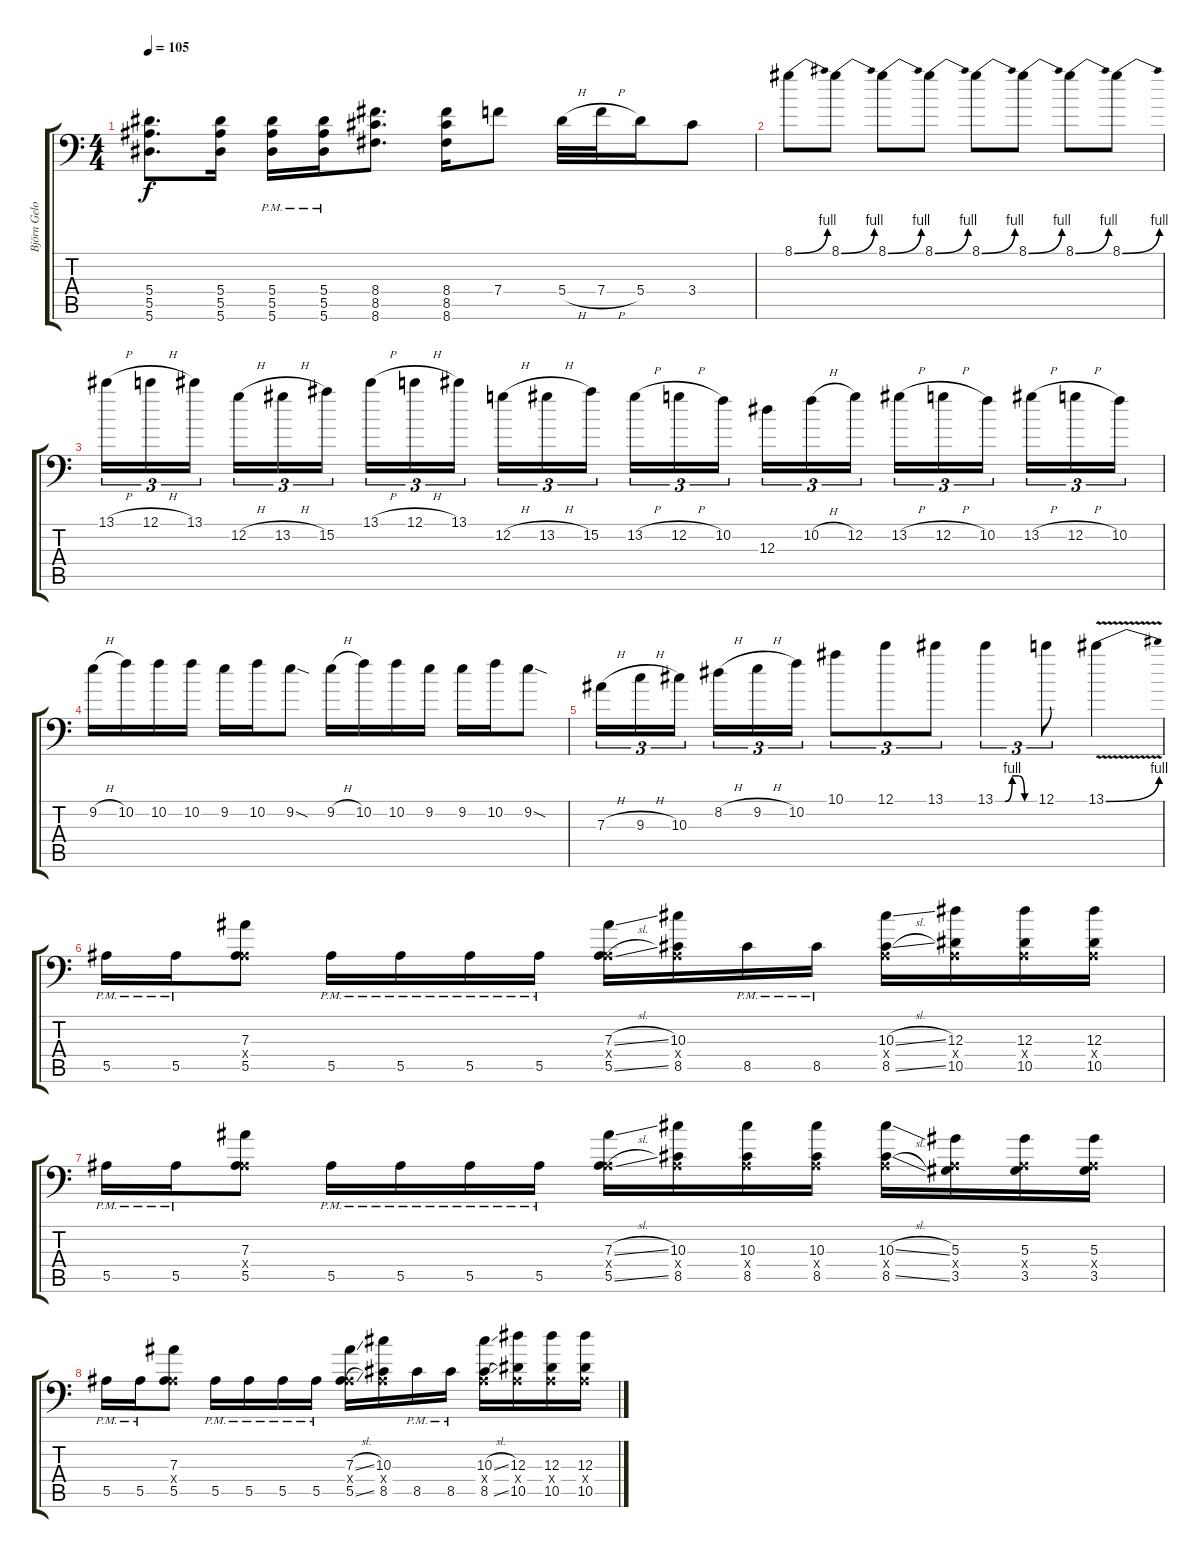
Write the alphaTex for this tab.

\track ("Björn Gelotte" "Björn Gelo") {instrument distortionguitar}
\staff {score tabs}
\tuning (C4 G3 Eb3 Bb2 F2 Bb1) {hide}
\ts (4 4)
\tempo 105
\clef f4
\ks c
(5.4 5.5 5.6).8{d dy f} (5.4 5.5 5.6).16 (5.4{pm} 5.5{pm} 5.6{pm}).16 (5.4{pm} 5.5{pm} 5.6{pm}).16 (8.4 8.5 8.6).8{d} (8.4 8.5 8.6).16 7.4.8 5.4{h}.32 7.4{h}.32 5.4.16 3.4.8 |
8.1{be (bend 0 0 60 4)}.8{balance 8} 8.1{be (bend 0 0 60 4)}.8 8.1{be (bend 0 0 60 4)}.8 8.1{be (bend 0 0 60 4)}.8 8.1{be (bend 0 0 60 4)}.8 8.1{be (bend 0 0 60 4)}.8 8.1{be (bend 0 0 60 4)}.8 8.1{be (bend 0 0 60 4)}.8 |
13.1{h}.16{tu (3 2)} 12.1{h}.16{tu (3 2)} 13.1.16{tu (3 2) beam splitsecondary} 12.2{h}.16{tu (3 2)} 13.2{h}.16{tu (3 2)} 15.2.16{tu (3 2)} 13.1{h}.16{tu (3 2)} 12.1{h}.16{tu (3 2)} 13.1.16{tu (3 2) beam splitsecondary} 12.2{h}.16{tu (3 2)} 13.2{h}.16{tu (3 2)} 15.2.16{tu (3 2)} 13.2{h}.16{tu (3 2)} 12.2{h}.16{tu (3 2)} 10.2.16{tu (3 2) beam splitsecondary} 12.3.16{tu (3 2)} 10.2{h}.16{tu (3 2)} 12.2.16{tu (3 2)} 13.2{h}.16{tu (3 2)} 12.2{h}.16{tu (3 2)} 10.2.16{tu (3 2) beam splitsecondary} 13.2{h}.16{tu (3 2)} 12.2{h}.16{tu (3 2)} 10.2.16{tu (3 2)} |
9.2{h}.16 10.2.16 10.2.16 10.2.16 9.2.16 10.2.16 9.2{sod}.8 9.2{h}.16 10.2.16 10.2.16 9.2.16 9.2.16 10.2.16 9.2{sod}.8 |
7.3{h}.16{tu (3 2)} 9.3{h}.16{tu (3 2)} 10.3.16{tu (3 2) beam splitsecondary} 8.2{h}.16{tu (3 2)} 9.2{h}.16{tu (3 2)} 10.2.16{tu (3 2)} 10.1.8{tu (3 2)} 12.1.8{tu (3 2)} 13.1.8{tu (3 2)} 13.1{be (custom 0 0 15 0 26 4 35 4 45 0 60 0)}.4{tu (3 2)} 12.1.8{tu (3 2)} 13.1{be (bend 0 0 60 4) v}.4 |
5.5{pm}.16 5.5{pm}.16 (7.3 0.4{x} 5.5).8 5.5{pm}.16 5.5{pm}.16 5.5{pm}.16 5.5{pm}.16 (7.3{sl} 0.4{x} 5.5{sl}).16 (10.3 0.4{x} 8.5).16 8.5{pm}.16 8.5{pm}.16 (10.3{sl} 0.4{x} 8.5{sl}).16 (12.3 0.4{x} 10.5).16 (12.3 0.4{x} 10.5).16 (12.3 0.4{x} 10.5).16 |
5.5{pm}.16 5.5{pm}.16 (7.3 0.4{x} 5.5).8 5.5{pm}.16 5.5{pm}.16 5.5{pm}.16 5.5{pm}.16 (7.3{sl} 0.4{x} 5.5{sl}).16 (10.3 0.4{x} 8.5).16 (10.3 0.4{x} 8.5).16 (10.3 0.4{x} 8.5).16 (10.3{sl} 0.4{x} 8.5{sl}).16 (5.3 0.4{x} 3.5).16 (5.3 0.4{x} 3.5).16 (5.3 0.4{x} 3.5).16 |
5.5{pm}.16 5.5{pm}.16 (7.3 0.4{x} 5.5).8 5.5{pm}.16 5.5{pm}.16 5.5{pm}.16 5.5{pm}.16 (7.3{sl} 0.4{x} 5.5{sl}).16 (10.3 0.4{x} 8.5).16 8.5{pm}.16 8.5{pm}.16 (10.3{sl} 0.4{x} 8.5{sl}).16 (12.3 0.4{x} 10.5).16 (12.3 0.4{x} 10.5).16 (12.3 0.4{x} 10.5).16
